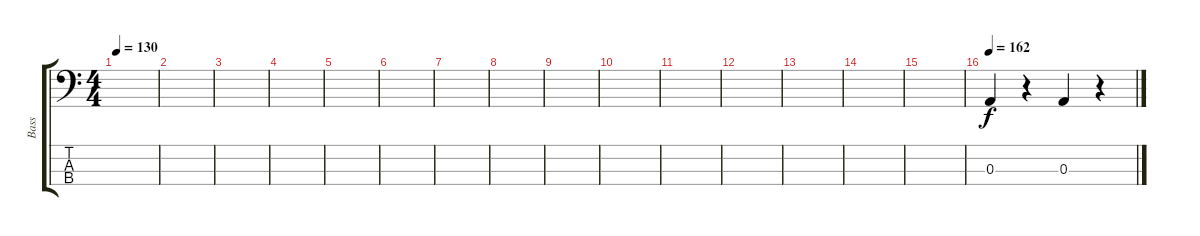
\track ("Bass" "Bass") {instrument electricbassfinger}
\staff {score tabs}
\tuning (G2 D2 A1 E1) {hide}
\ts (4 4)
\tempo 130
\clef f4
\ks c
|
|
|
|
|
|
|
|
|
|
|
|
|
|
|
\tempo 162
0.3.4 r.4 0.3.4 r.4
